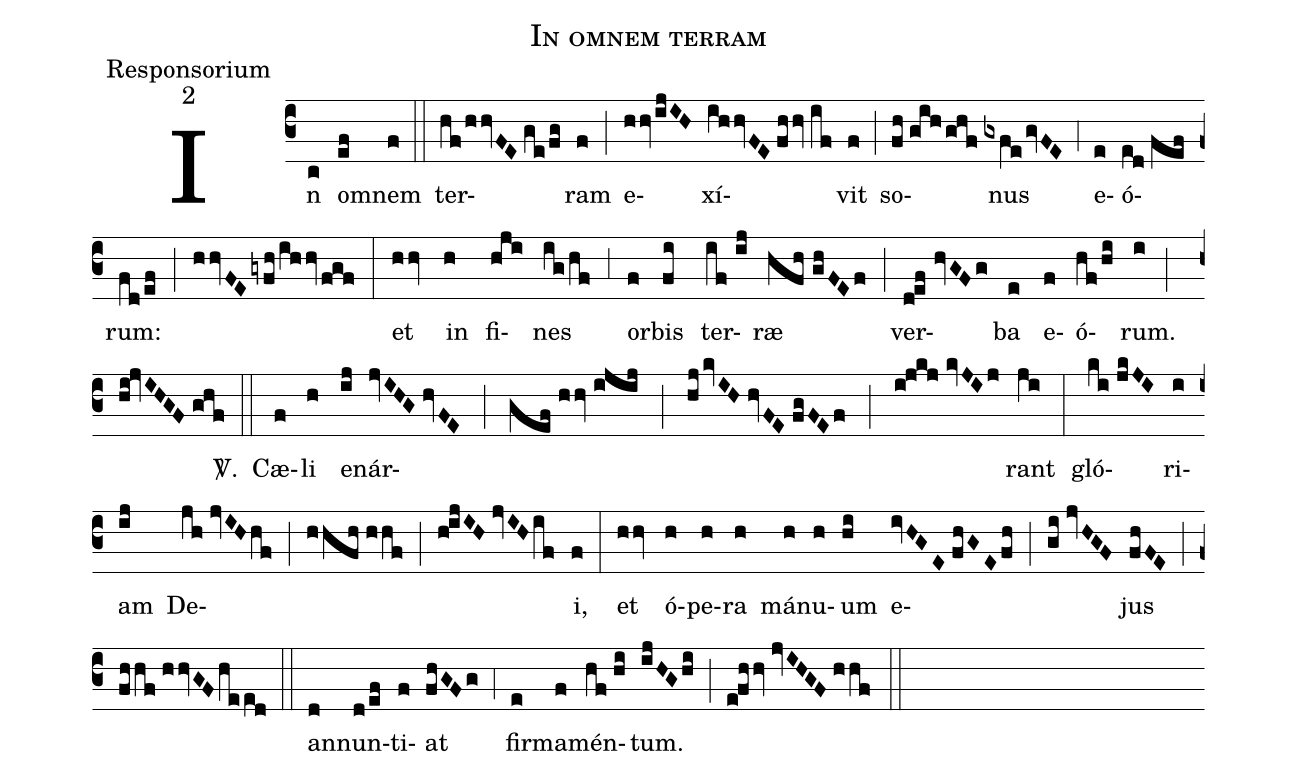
name:In omnem terram;
office-part:Responsorium;
mode:2;
%%
(c3) In(c) o(ef)mnem(f) (::) ter(hf/hhvFE//ge/fg)ram(f) (;) e(hhv/ijIH)xí(ihhvFE//fhhv//if)vit(f) (;) so(fh//gih/ghf)nus(gxfe/gvFE) (;4) e(e)ó(ed//fef)rum:(fd/ef) (;) (hhvFE/gyfh/ihhv/fgf) (:) et(hhv) in(h) fi(hji)nes(ig/hf) (;3) or(f)bis(fi) ter(if///ij)ræ(hfh//ghFEf) (;) ver(d!ef//hvGFg)ba(e) e(f)ó(hf/hi)rum.(i) (;) (hi!jvIHGF//ghf) <sp>V/</sp>.(::) Cæ(f)li(h) e(ij)nár(jvIHG//hvFE;gef//hhv//ijij;hj/kvIH//hvFE//fgFEf;i!jkj//kvJIj)rant(ji) (:) gló(ki//jkJI)ri(i)am(ij) De(jh//jvIH/hf;hhfh//hhf;h!ijIH//jvIH/if)i,(f) (:) et(hhv) ó(h)pe(h)ra(h) má(h)nu(h)um(hi) e(ivHGE//fhGE/fh;gi//jvHGF)jus(fhFE) (;) (fhhf//hhvGF/heed) (::) an(d)nun(d/ef)ti(f)at(fhGFg) (;4) fir(e)ma(f)mén(hf//hi)tum.(ijHGhi) (;) (e!fhhv//jvIHGF//hhf) (::)
